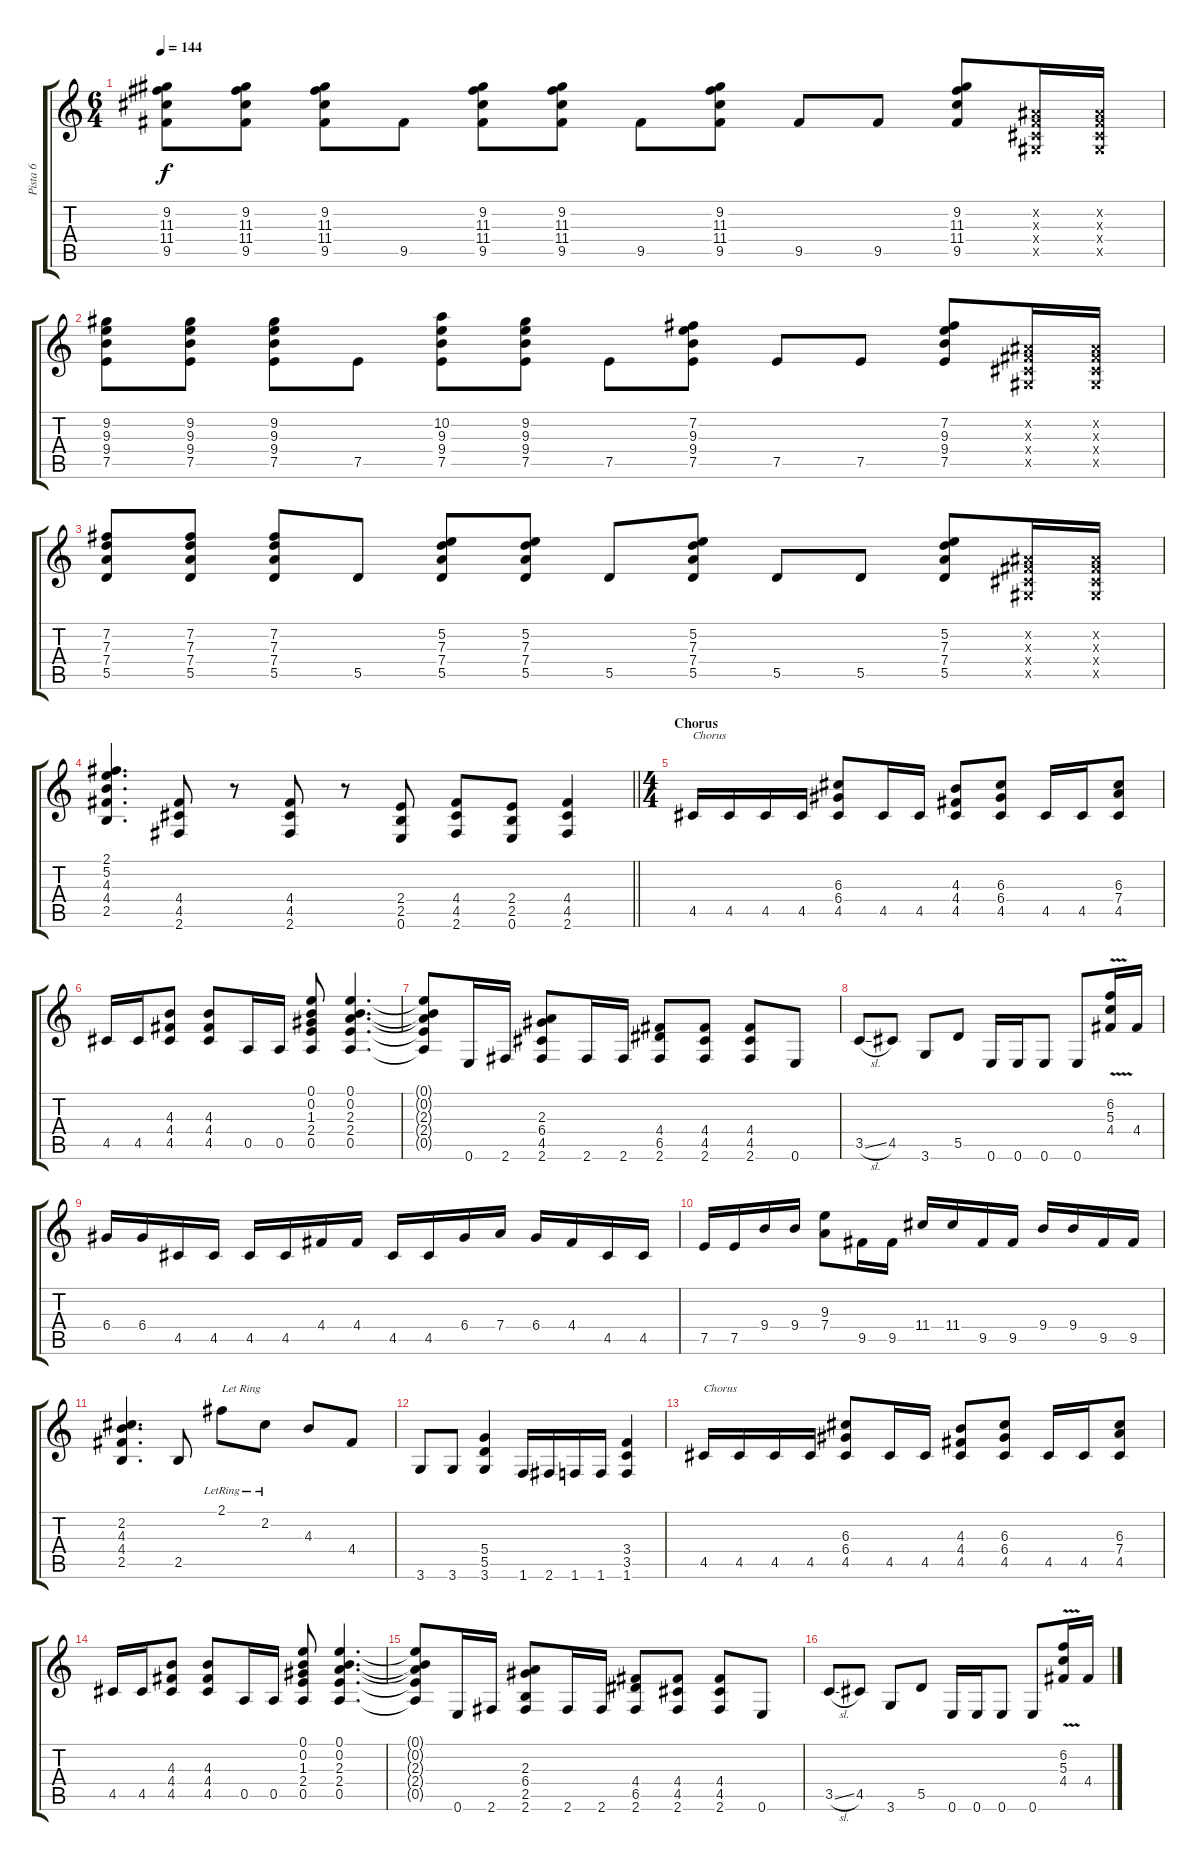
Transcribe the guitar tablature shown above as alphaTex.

\track ("Pista 6" "Pista 6") {instrument distortionguitar}
\staff {score tabs}
\tuning (E4 B3 G3 D3 A2 E2) {hide}
\ts (6 4)
\tempo 144
\clef g2
\ks c
(9.2 11.3 11.4 9.5).8{dy f} (9.2 11.3 11.4 9.5).8 (9.2 11.3 11.4 9.5).8 9.5.8 (9.2 11.3 11.4 9.5).8 (9.2 11.3 11.4 9.5).8 9.5.8 (9.2 11.3 11.4 9.5).8 9.5.8 9.5.8 (9.2 11.3 11.4 9.5).8 (-1.2{x} -1.3{x} -1.4{x} -1.5{x}).16 (-1.2{x} -1.3{x} -1.4{x} -1.5{x}).16 |
(9.2 9.3 9.4 7.5).8 (9.2 9.3 9.4 7.5).8 (9.2 9.3 9.4 7.5).8 7.5.8 (10.2 9.3 9.4 7.5).8 (9.2 9.3 9.4 7.5).8 7.5.8 (7.2 9.3 9.4 7.5).8 7.5.8 7.5.8 (7.2 9.3 9.4 7.5).8 (-1.2{x} -1.3{x} -1.4{x} -1.5{x}).16 (-1.2{x} -1.3{x} -1.4{x} -1.5{x}).16 |
(7.2 7.3 7.4 5.5).8 (7.2 7.3 7.4 5.5).8 (7.2 7.3 7.4 5.5).8 5.5.8 (5.2 7.3 7.4 5.5).8 (5.2 7.3 7.4 5.5).8 5.5.8 (5.2 7.3 7.4 5.5).8 5.5.8 5.5.8 (5.2 7.3 7.4 5.5).8 (-1.2{x} -1.3{x} -1.4{x} -1.5{x}).16 (-1.2{x} -1.3{x} -1.4{x} -1.5{x}).16 |
\barLineRight lightlight
(2.1 5.2 4.3 4.4 2.5).4{d} (4.4 4.5 2.6).8 r.8 (4.4 4.5 2.6).8 r.8 (2.4 2.5 0.6).8 (4.4 4.5 2.6).8 (2.4 2.5 0.6).8 (4.4 4.5 2.6).4 |
\ts (4 4)
\section ("" "Chorus")
4.5.16{txt "Chorus"} 4.5.16 4.5.16 4.5.16 (6.3 6.4 4.5).8 4.5.16 4.5.16 (4.3 4.4 4.5).8 (6.3 6.4 4.5).8 4.5.16 4.5.16 (6.3 7.4 4.5).8 |
4.5.16 4.5.16 (4.3 4.4 4.5).8 (4.3 4.4 4.5).8 0.5.16 0.5.16 (0.1 0.2 1.3 2.4 0.5).8 (0.1 0.2 2.3 2.4 0.5).4{d} |
(0.1{t} 0.2{t} 2.3{t} 2.4{t} 0.5{t}).8 0.6.16 2.6.16 (2.3 6.4 4.5 2.6).8 2.6.16 2.6.16 (4.4 6.5 2.6).8 (4.4 4.5 2.6).8 (4.4 4.5 2.6).8 0.6.8 |
3.5{sl}.8 4.5.8 3.6.8 5.5.8 0.6.16 0.6.16 0.6.8 0.6.8 (6.2{v} 5.3{v} 4.4{v}).16 4.4.16 |
6.4.16 6.4.16 4.5.16 4.5.16 4.5.16 4.5.16 4.4.16 4.4.16 4.5.16 4.5.16 6.4.16 7.4.16 6.4.16 4.4.16 4.5.16 4.5.16 |
7.5.16 7.5.16 9.4.16 9.4.16 (9.3 7.4).8 9.5.16 9.5.16 11.4.16 11.4.16 9.5.16 9.5.16 9.4.16 9.4.16 9.5.16 9.5.16 |
(2.2 4.3 4.4 2.5).4{d} 2.5.8 2.1{lr}.8{txt "Let Ring"} 2.2{lr}.8 4.3.8 4.4.8 |
3.6.8 3.6.8 (5.4 5.5 3.6).4 1.6.16 2.6.16 1.6.16 1.6.16 (3.4 3.5 1.6).4 |
4.5.16{txt "Chorus"} 4.5.16 4.5.16 4.5.16 (6.3 6.4 4.5).8 4.5.16 4.5.16 (4.3 4.4 4.5).8 (6.3 6.4 4.5).8 4.5.16 4.5.16 (6.3 7.4 4.5).8 |
4.5.16 4.5.16 (4.3 4.4 4.5).8 (4.3 4.4 4.5).8 0.5.16 0.5.16 (0.1 0.2 1.3 2.4 0.5).8 (0.1 0.2 2.3 2.4 0.5).4{d} |
(0.1{t} 0.2{t} 2.3{t} 2.4{t} 0.5{t}).8 0.6.16 2.6.16 (2.3 6.4 2.5 2.6).8 2.6.16 2.6.16 (4.4 6.5 2.6).8 (4.4 4.5 2.6).8 (4.4 4.5 2.6).8 0.6.8 |
3.5{sl}.8 4.5.8 3.6.8 5.5.8 0.6.16 0.6.16 0.6.8 0.6.8 (6.2{v} 5.3{v} 4.4{v}).16 4.4.16
